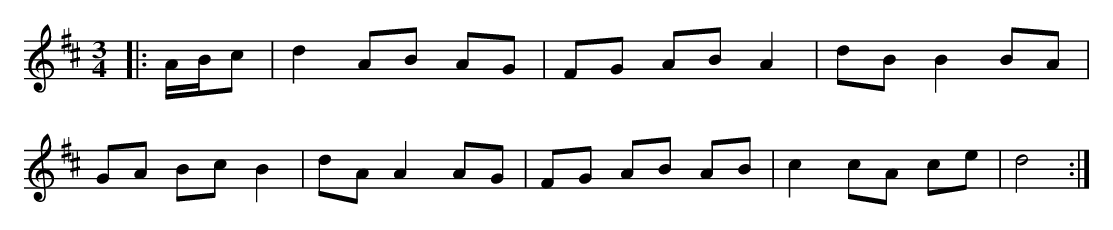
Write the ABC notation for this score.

X:1
M:3/4
K:D
|:A/B/c|d2 AB AG|FG AB A2|dB B2 BA|
GA Bc B2|dA A2 AG|FG AB AB|c2 cA ce|d4:|
